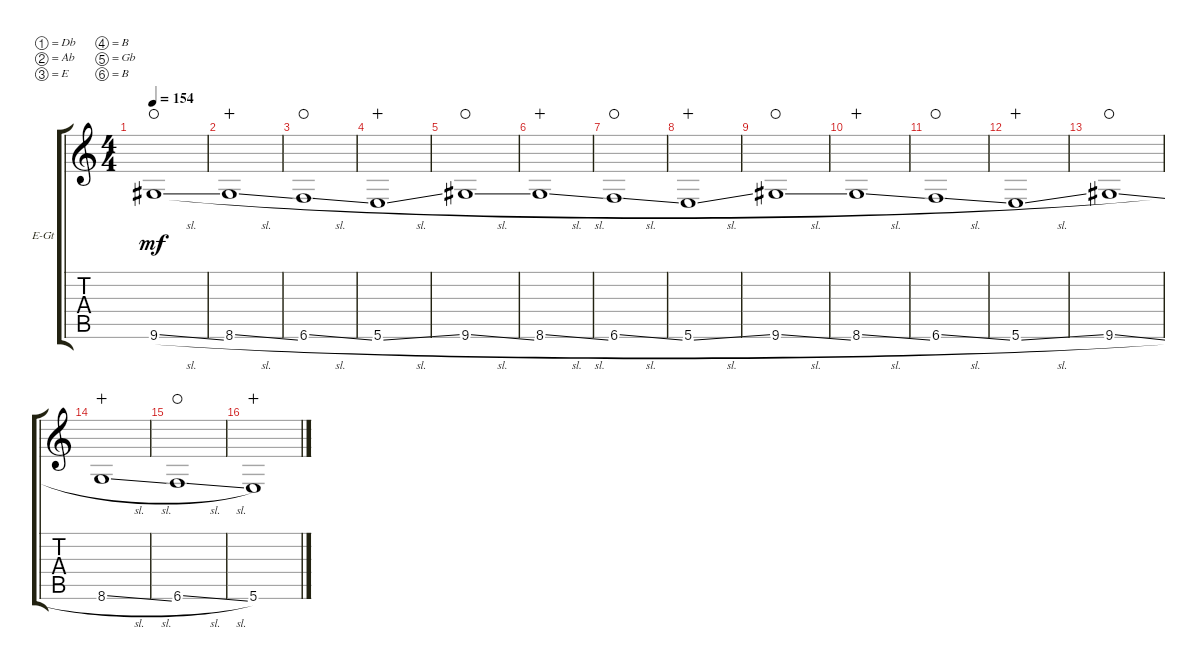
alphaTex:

\defaultSystemsLayout 4
\bracketExtendMode groupsimilarinstruments
\firstSystemTrackNameOrientation horizontal
\otherSystemsTrackNameOrientation horizontal
\track ("Effect" "E-Gt") {instrument distortionguitar}
\staff {score tabs}
\tuning (Db4 Ab3 E3 B2 Gb2 B1)
\ts (4 4)
\tempo 154
\clef g2
\scale
0.333333
\ks c
9.6{sl}.1{dy mf waho} |
\scale
0.333333 8.6{sl}.1{wahc} |
\scale
0.333333 6.6{sl}.1{waho} |
\scale
0.333333 5.6{sl}.1{wahc} |
\scale
0.333333 9.6{sl}.1{waho} |
\scale
0.333333 8.6{sl}.1{wahc} |
\scale
0.333333 6.6{sl}.1{waho} |
\scale
0.333333 5.6{sl}.1{wahc} |
\scale
0.333333 9.6{sl}.1{waho} |
\scale
0.333333 8.6{sl}.1{wahc} |
\scale
0.333333 6.6{sl}.1{waho} |
\scale
0.333333 5.6{sl}.1{wahc} |
\scale
0.333333 9.6{sl}.1{waho} |
\scale
0.333333 8.6{sl}.1{wahc} |
\scale
0.333333 6.6{sl}.1{waho} |
\scale
0.333333 5.6{sl}.1{wahc}
